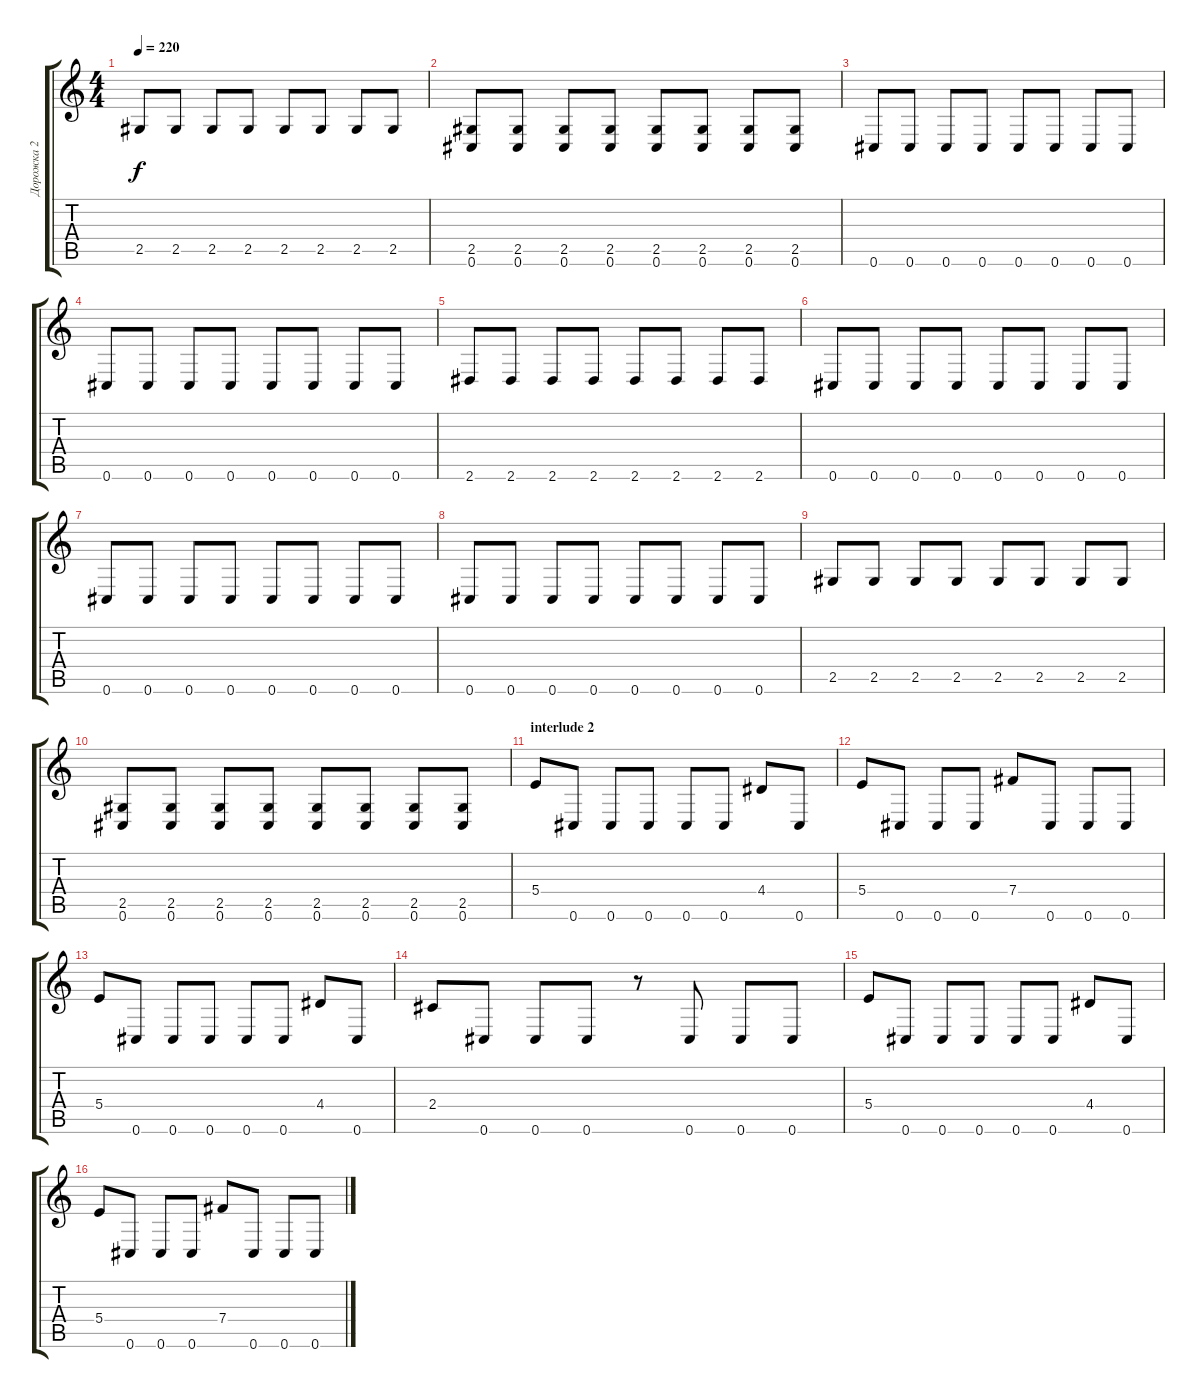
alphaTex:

\track ("Дорожка 2" "Дорожка 2") {instrument distortionguitar}
\staff {score tabs}
\tuning (Db4 Ab3 E3 B2 Gb2 Db2) {hide}
\ts (4 4)
\tempo 220
\clef g2
\ks c
2.5.8{dy f} 2.5.8 2.5.8 2.5.8 2.5.8 2.5.8 2.5.8 2.5.8 |
(2.5 0.6).8 (2.5 0.6).8 (2.5 0.6).8 (2.5 0.6).8 (2.5 0.6).8 (2.5 0.6).8 (2.5 0.6).8 (2.5 0.6).8 |
0.6.8 0.6.8 0.6.8 0.6.8 0.6.8 0.6.8 0.6.8 0.6.8 |
0.6.8 0.6.8 0.6.8 0.6.8 0.6.8 0.6.8 0.6.8 0.6.8 |
2.6.8 2.6.8 2.6.8 2.6.8 2.6.8 2.6.8 2.6.8 2.6.8 |
0.6.8 0.6.8 0.6.8 0.6.8 0.6.8 0.6.8 0.6.8 0.6.8 |
0.6.8 0.6.8 0.6.8 0.6.8 0.6.8 0.6.8 0.6.8 0.6.8 |
0.6.8 0.6.8 0.6.8 0.6.8 0.6.8 0.6.8 0.6.8 0.6.8 |
2.5.8 2.5.8 2.5.8 2.5.8 2.5.8 2.5.8 2.5.8 2.5.8 |
(2.5 0.6).8 (2.5 0.6).8 (2.5 0.6).8 (2.5 0.6).8 (2.5 0.6).8 (2.5 0.6).8 (2.5 0.6).8 (2.5 0.6).8 |
\section ("" "interlude 2")
5.4.8 0.6.8 0.6.8 0.6.8 0.6.8 0.6.8 4.4.8 0.6.8 |
5.4.8 0.6.8 0.6.8 0.6.8 7.4.8 0.6.8 0.6.8 0.6.8 |
5.4.8 0.6.8 0.6.8 0.6.8 0.6.8 0.6.8 4.4.8 0.6.8 |
2.4.8 0.6.8 0.6.8 0.6.8 r.8 0.6.8 0.6.8 0.6.8 |
5.4.8 0.6.8 0.6.8 0.6.8 0.6.8 0.6.8 4.4.8 0.6.8 |
5.4.8 0.6.8 0.6.8 0.6.8 7.4.8 0.6.8 0.6.8 0.6.8
